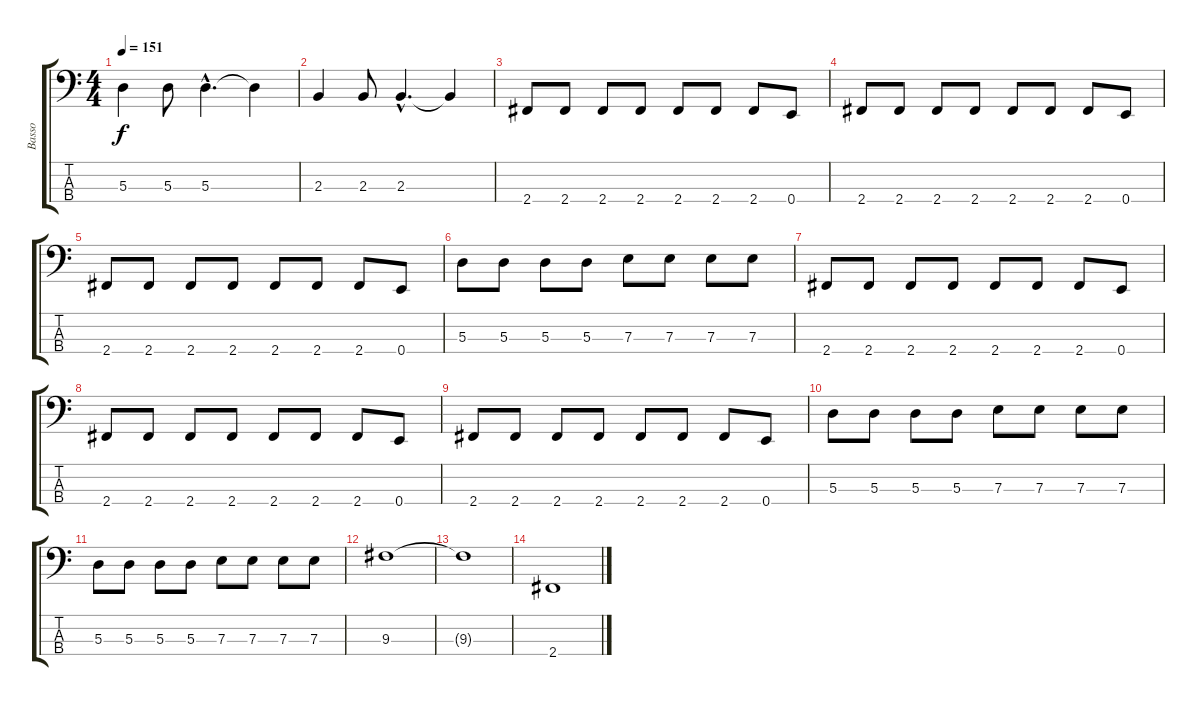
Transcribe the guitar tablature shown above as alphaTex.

\track ("Basso" "Basso") {instrument electricbasspick}
\staff {score tabs}
\tuning (G2 D2 A1 E1) {hide}
\ts (4 4)
\tempo 151
\clef f4
\ks c
5.3.4{dy f} 5.3.8 5.3{hac}.4{d} 5.3{t}.4 |
2.3.4 2.3.8 2.3{hac}.4{d} 2.3{t}.4 |
2.4.8 2.4.8 2.4.8 2.4.8 2.4.8 2.4.8 2.4.8 0.4.8 |
2.4.8 2.4.8 2.4.8 2.4.8 2.4.8 2.4.8 2.4.8 0.4.8 |
2.4.8 2.4.8 2.4.8 2.4.8 2.4.8 2.4.8 2.4.8 0.4.8 |
5.3.8 5.3.8 5.3.8 5.3.8 7.3.8 7.3.8 7.3.8 7.3.8 |
2.4.8 2.4.8 2.4.8 2.4.8 2.4.8 2.4.8 2.4.8 0.4.8 |
2.4.8 2.4.8 2.4.8 2.4.8 2.4.8 2.4.8 2.4.8 0.4.8 |
2.4.8 2.4.8 2.4.8 2.4.8 2.4.8 2.4.8 2.4.8 0.4.8 |
5.3.8 5.3.8 5.3.8 5.3.8 7.3.8 7.3.8 7.3.8 7.3.8 |
5.3.8 5.3.8 5.3.8 5.3.8 7.3.8 7.3.8 7.3.8 7.3.8 |
9.3.1 |
9.3{t}.1 |
2.4.1
